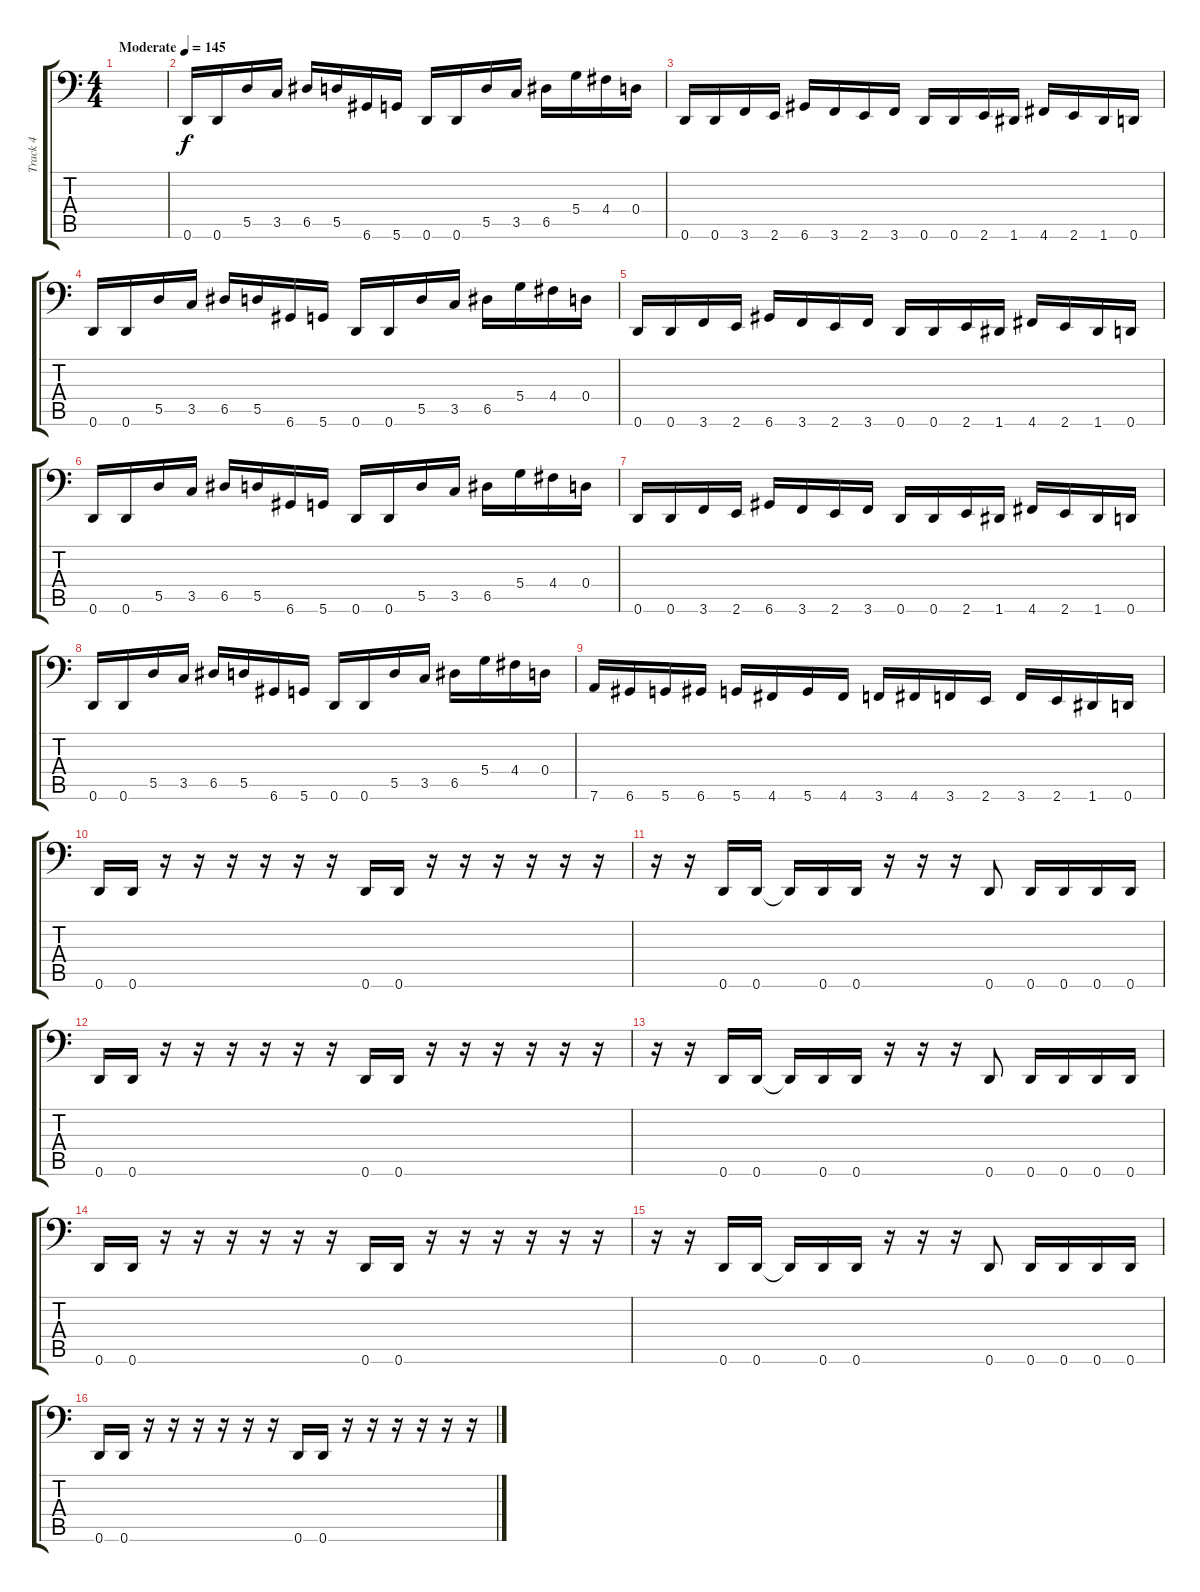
\track ("Track 4" "Track 4") {instrument electricbasspick}
\staff {score tabs}
\tuning (E3 B2 G2 D2 A1 D1) {hide}
\ts (4 4)
\tempo (145 "Moderate")
\clef f4
\ks c
|
0.6.16 0.6.16 5.5.16 3.5.16 6.5.16 5.5.16 6.6.16 5.6.16 0.6.16 0.6.16 5.5.16 3.5.16 6.5.16 5.4.16 4.4.16 0.4.16 |
0.6.16 0.6.16 3.6.16 2.6.16 6.6.16 3.6.16 2.6.16 3.6.16 0.6.16 0.6.16 2.6.16 1.6.16 4.6.16 2.6.16 1.6.16 0.6.16 |
0.6.16 0.6.16 5.5.16 3.5.16 6.5.16 5.5.16 6.6.16 5.6.16 0.6.16 0.6.16 5.5.16 3.5.16 6.5.16 5.4.16 4.4.16 0.4.16 |
0.6.16 0.6.16 3.6.16 2.6.16 6.6.16 3.6.16 2.6.16 3.6.16 0.6.16 0.6.16 2.6.16 1.6.16 4.6.16 2.6.16 1.6.16 0.6.16 |
0.6.16 0.6.16 5.5.16 3.5.16 6.5.16 5.5.16 6.6.16 5.6.16 0.6.16 0.6.16 5.5.16 3.5.16 6.5.16 5.4.16 4.4.16 0.4.16 |
0.6.16 0.6.16 3.6.16 2.6.16 6.6.16 3.6.16 2.6.16 3.6.16 0.6.16 0.6.16 2.6.16 1.6.16 4.6.16 2.6.16 1.6.16 0.6.16 |
0.6.16 0.6.16 5.5.16 3.5.16 6.5.16 5.5.16 6.6.16 5.6.16 0.6.16 0.6.16 5.5.16 3.5.16 6.5.16 5.4.16 4.4.16 0.4.16 |
7.6.16 6.6.16 5.6.16 6.6.16 5.6.16 4.6.16 5.6.16 4.6.16 3.6.16 4.6.16 3.6.16 2.6.16 3.6.16 2.6.16 1.6.16 0.6.16 |
0.6.16 0.6.16 r.16 r.16 r.16 r.16 r.16 r.16 0.6.16 0.6.16 r.16 r.16 r.16 r.16 r.16 r.16 |
r.16 r.16 0.6.16 0.6.16 0.6{t}.16 0.6.16 0.6.16 r.16 r.16 r.16 0.6.8 0.6.16 0.6.16 0.6.16 0.6.16 |
0.6.16 0.6.16 r.16 r.16 r.16 r.16 r.16 r.16 0.6.16 0.6.16 r.16 r.16 r.16 r.16 r.16 r.16 |
r.16 r.16 0.6.16 0.6.16 0.6{t}.16 0.6.16 0.6.16 r.16 r.16 r.16 0.6.8 0.6.16 0.6.16 0.6.16 0.6.16 |
0.6.16 0.6.16 r.16 r.16 r.16 r.16 r.16 r.16 0.6.16 0.6.16 r.16 r.16 r.16 r.16 r.16 r.16 |
r.16 r.16 0.6.16 0.6.16 0.6{t}.16 0.6.16 0.6.16 r.16 r.16 r.16 0.6.8 0.6.16 0.6.16 0.6.16 0.6.16 |
0.6.16 0.6.16 r.16 r.16 r.16 r.16 r.16 r.16 0.6.16 0.6.16 r.16 r.16 r.16 r.16 r.16 r.16
